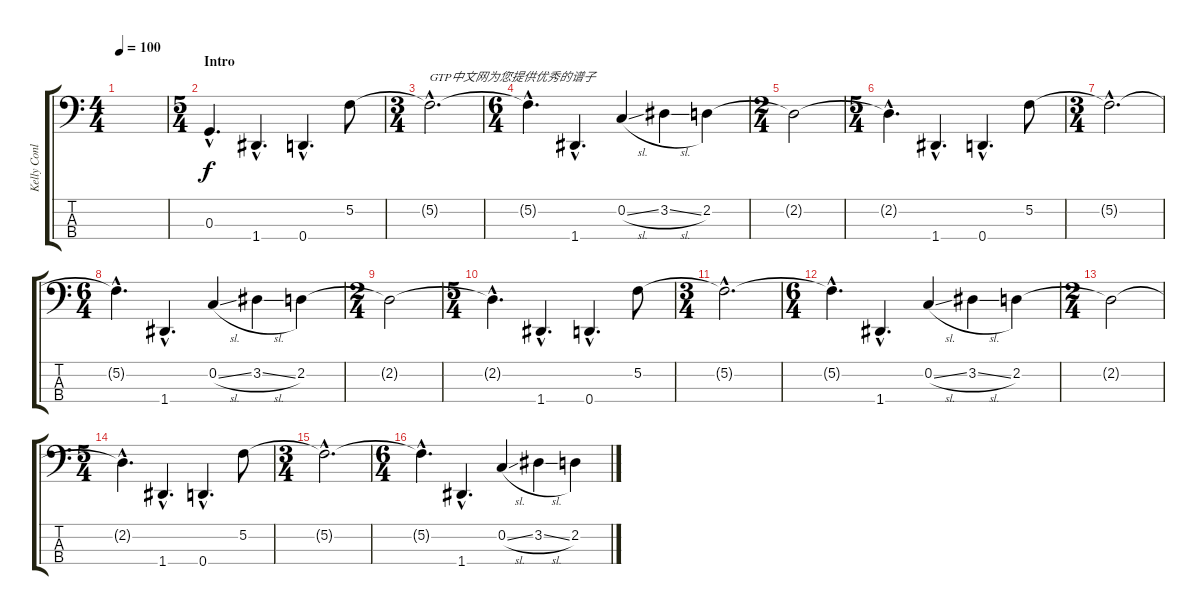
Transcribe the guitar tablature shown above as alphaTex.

\track ("Kelly Conlon" "Kelly Conl") {instrument electricbasspick}
\staff {score tabs}
\tuning (F2 C2 G1 D1) {hide}
\ts (4 4)
\tempo 100
\clef f4
\ks c
|
\ts (5 4)
\section ("" "Intro")
0.3{hac}.4{d volume 14} 1.4{hac}.4{d} 0.4{hac}.4{d} 5.2.8 |
\ts (3 4)
5.2{hac t}.2{d txt "GTP中文网为您提供优秀的谱子"} |
\ts (6 4)
5.2{hac t}.4{d} 1.4{hac}.4{d} 0.2{sl}.4 3.2{sl}.4 2.2.4 |
\ts (2 4)
2.2{t}.2 |
\ts (5 4)
2.2{hac t}.4{d} 1.4{hac}.4{d} 0.4{hac}.4{d} 5.2.8 |
\ts (3 4)
5.2{hac t}.2{d} |
\ts (6 4)
5.2{hac t}.4{d} 1.4{hac}.4{d} 0.2{sl}.4 3.2{sl}.4 2.2.4 |
\ts (2 4)
2.2{t}.2 |
\ts (5 4)
2.2{hac t}.4{d} 1.4{hac}.4{d} 0.4{hac}.4{d} 5.2.8 |
\ts (3 4)
5.2{hac t}.2{d} |
\ts (6 4)
5.2{hac t}.4{d} 1.4{hac}.4{d} 0.2{sl}.4 3.2{sl}.4 2.2.4 |
\ts (2 4)
2.2{t}.2 |
\ts (5 4)
2.2{hac t}.4{d} 1.4{hac}.4{d} 0.4{hac}.4{d} 5.2.8 |
\ts (3 4)
5.2{hac t}.2{d} |
\ts (6 4)
5.2{hac t}.4{d} 1.4{hac}.4{d} 0.2{sl}.4 3.2{sl}.4 2.2.4
